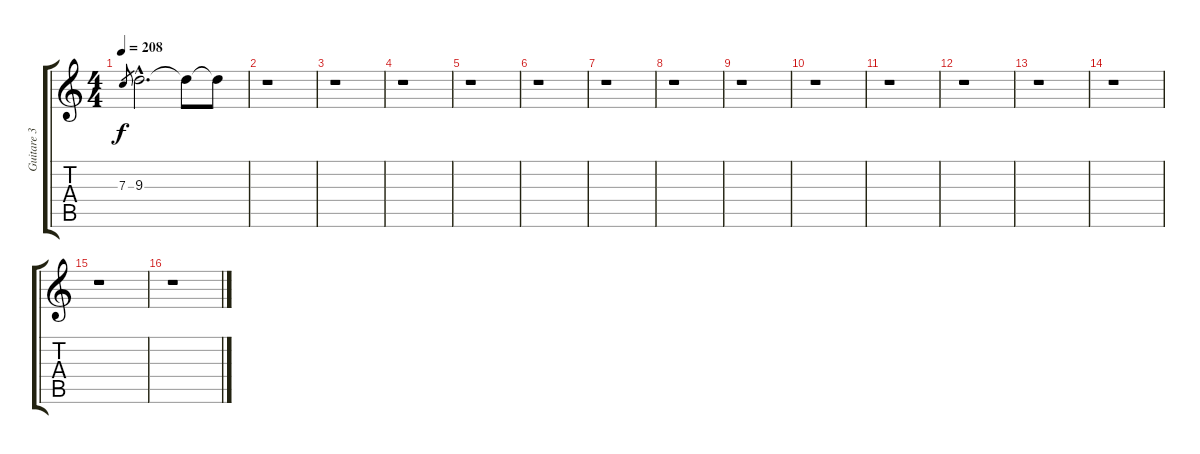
\track ("Guitare 3" "Guitare 3") {instrument distortionguitar}
\staff {score tabs}
\tuning (D4 A3 F3 C3 G2 D2) {hide}
\ts (4 4)
\tempo 208
\clef g2
\ks c
7.3.8{gr dy f} 9.3{hac}.2{d} 9.3{t}.8 9.3{t}.8 |
r.1 |
r.1 |
r.1 |
r.1 |
r.1 |
r.1 |
r.1 |
r.1 |
r.1 |
r.1 |
r.1 |
r.1 |
r.1 |
r.1 |
r.1
